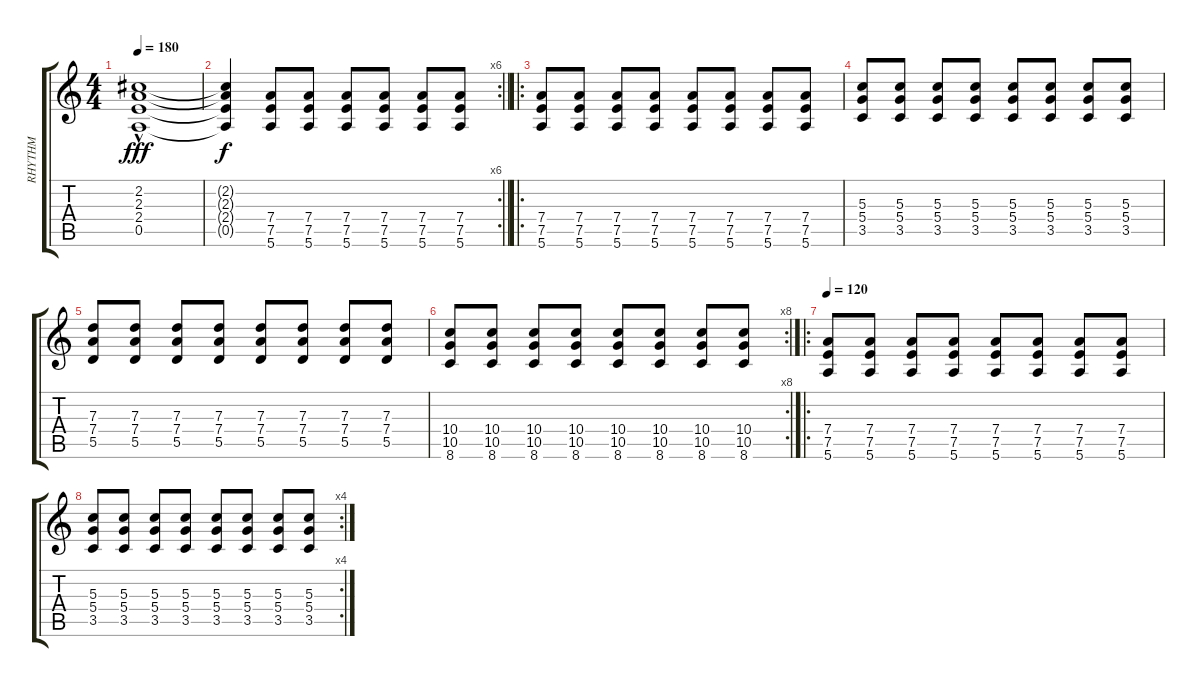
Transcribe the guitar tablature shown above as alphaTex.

\track ("RHYTHM" "RHYTHM") {instrument electricguitarmuted}
\staff {score tabs}
\tuning (E4 B3 G3 D3 A2 E2) {hide}
\ts (4 4)
\tempo 180
\clef g2
\ks c
(2.2{hac} 2.3{hac} 2.4{hac} 0.5{hac}).1{dy fff} |
\rc 6
\barLineRight lightlight
(2.2{t} 2.3{t} 2.4{t} 0.5{t}).4{dy f} (7.4 7.5 5.6).8 (7.4 7.5 5.6).8 (7.4 7.5 5.6).8 (7.4 7.5 5.6).8 (7.4 7.5 5.6).8 (7.4 7.5 5.6).8 |
\ro
(7.4 7.5 5.6).8{instrument distortionguitar} (7.4 7.5 5.6).8 (7.4 7.5 5.6).8 (7.4 7.5 5.6).8 (7.4 7.5 5.6).8 (7.4 7.5 5.6).8 (7.4 7.5 5.6).8 (7.4 7.5 5.6).8 |
(5.3 5.4 3.5).8 (5.3 5.4 3.5).8 (5.3 5.4 3.5).8 (5.3 5.4 3.5).8 (5.3 5.4 3.5).8 (5.3 5.4 3.5).8 (5.3 5.4 3.5).8 (5.3 5.4 3.5).8 |
(7.3 7.4 5.5).8 (7.3 7.4 5.5).8 (7.3 7.4 5.5).8 (7.3 7.4 5.5).8 (7.3 7.4 5.5).8 (7.3 7.4 5.5).8 (7.3 7.4 5.5).8 (7.3 7.4 5.5).8 |
\rc 8
(10.4 10.5 8.6).8 (10.4 10.5 8.6).8 (10.4 10.5 8.6).8 (10.4 10.5 8.6).8 (10.4 10.5 8.6).8 (10.4 10.5 8.6).8 (10.4 10.5 8.6).8 (10.4 10.5 8.6).8 |
\ro
\tempo 120
(7.4 7.5 5.6).8{instrument electricguitarmuted} (7.4 7.5 5.6).8 (7.4 7.5 5.6).8 (7.4 7.5 5.6).8 (7.4 7.5 5.6).8 (7.4 7.5 5.6).8 (7.4 7.5 5.6).8 (7.4 7.5 5.6).8 |
\rc 4
(5.3 5.4 3.5).8 (5.3 5.4 3.5).8 (5.3 5.4 3.5).8 (5.3 5.4 3.5).8 (5.3 5.4 3.5).8 (5.3 5.4 3.5).8 (5.3 5.4 3.5).8 (5.3 5.4 3.5).8
